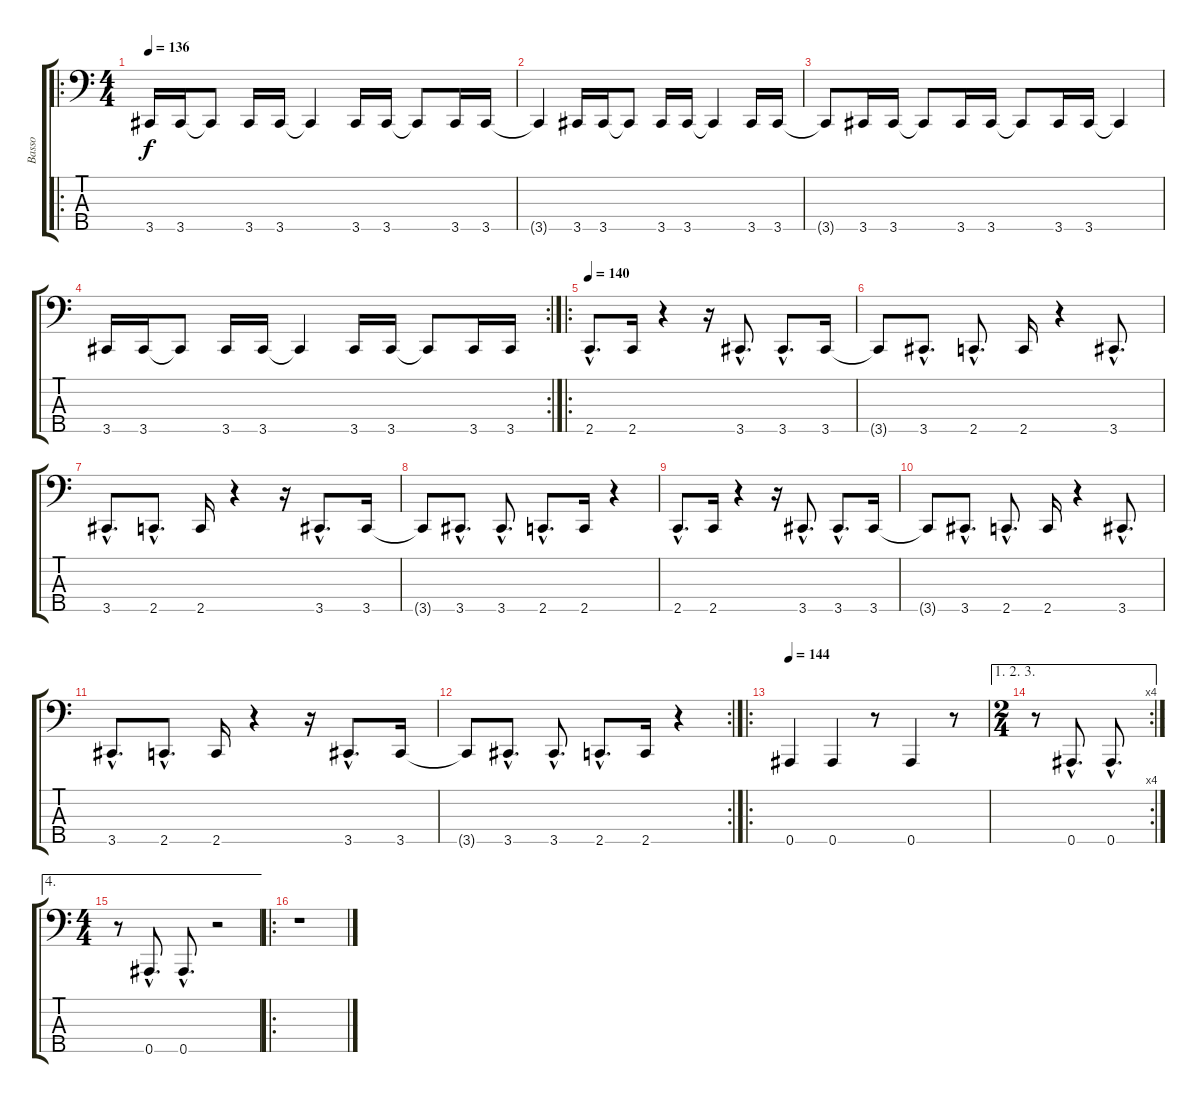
\track ("Basso" "Basso") {instrument slapbass2}
\staff {score tabs}
\tuning (Gb2 Db2 Ab1 Eb1 Bb0) {hide}
\ro
\ts (4 4)
\tempo 136
\clef f4
\ks c
3.5.16{dy f} 3.5.16 3.5{t}.8 3.5.16 3.5.16 3.5{t}.4 3.5.16 3.5.16 3.5{t}.8 3.5.16 3.5.16 |
3.5{t}.4 3.5.16 3.5.16 3.5{t}.8 3.5.16 3.5.16 3.5{t}.4 3.5.16 3.5.16 |
3.5{t}.8 3.5.16 3.5.16 3.5{t}.8 3.5.16 3.5.16 3.5{t}.8 3.5.16 3.5.16 3.5{t}.4 |
\rc 2
3.5.16 3.5.16 3.5{t}.8 3.5.16 3.5.16 3.5{t}.4 3.5.16 3.5.16 3.5{t}.8 3.5.16 3.5.16 |
\ro
\tempo 140
2.5{hac}.8{d} 2.5.16 r.4 r.16 3.5{hac}.8{d} 3.5{hac}.8{d} 3.5.16 |
3.5{t}.8 3.5{hac}.8{d} 2.5{hac}.8{d} 2.5.16 r.4 3.5{hac}.8{d} |
3.5{hac}.8{d} 2.5{hac}.8{d} 2.5.16 r.4 r.16 3.5{hac}.8{d} 3.5.16 |
3.5{t}.8 3.5{hac}.8{d} 3.5{hac}.8{d} 2.5{hac}.8{d} 2.5.16 r.4 |
2.5{hac}.8{d} 2.5.16 r.4 r.16 3.5{hac}.8{d} 3.5{hac}.8{d} 3.5.16 |
3.5{t}.8 3.5{hac}.8{d} 2.5{hac}.8{d} 2.5.16 r.4 3.5{hac}.8{d} |
3.5{hac}.8{d} 2.5{hac}.8{d} 2.5.16 r.4 r.16 3.5{hac}.8{d} 3.5.16 |
\rc 2
3.5{t}.8 3.5{hac}.8{d} 3.5{hac}.8{d} 2.5{hac}.8{d} 2.5.16 r.4 |
\ro
\tempo 144
0.5.4 0.5.4 r.8 0.5.4 r.8 |
\ae (1 2 3)
\rc 4
\ts (2 4)
r.8 0.5{hac}.8{d} 0.5{hac}.8{d} |
\ae 4
\ts (4 4)
r.8 0.5{hac}.8{d} 0.5{hac}.8{d} r.2 |
\ro
r.1
